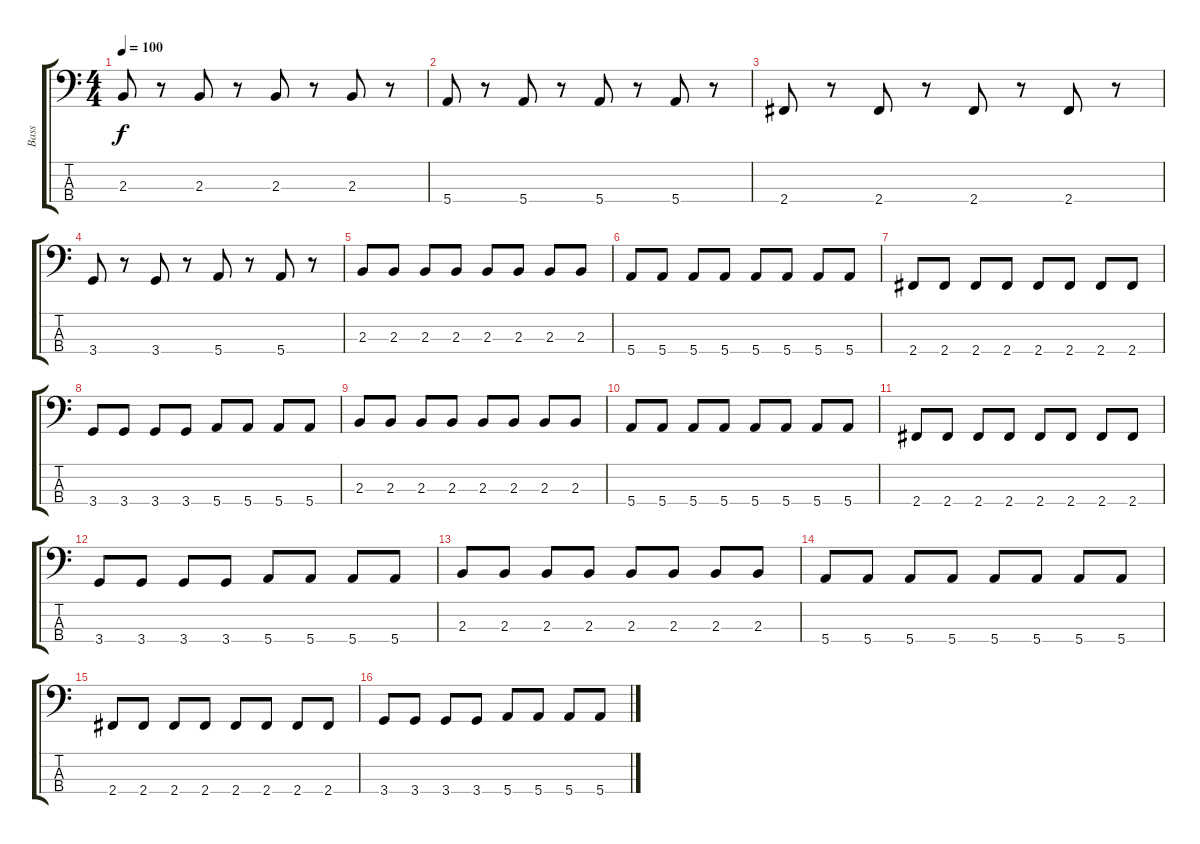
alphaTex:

\track ("Bass" "Bass") {instrument electricbasspick}
\staff {score tabs}
\tuning (G2 D2 A1 E1) {hide}
\ts (4 4)
\tempo 100
\clef f4
\ks c
2.3.8{dy f} r.8 2.3.8 r.8 2.3.8 r.8 2.3.8 r.8 |
5.4.8 r.8 5.4.8 r.8 5.4.8 r.8 5.4.8 r.8 |
2.4.8 r.8 2.4.8 r.8 2.4.8 r.8 2.4.8 r.8 |
3.4.8 r.8 3.4.8 r.8 5.4.8 r.8 5.4.8 r.8 |
2.3.8 2.3.8 2.3.8 2.3.8 2.3.8 2.3.8 2.3.8 2.3.8 |
5.4.8 5.4.8 5.4.8 5.4.8 5.4.8 5.4.8 5.4.8 5.4.8 |
2.4.8 2.4.8 2.4.8 2.4.8 2.4.8 2.4.8 2.4.8 2.4.8 |
3.4.8 3.4.8 3.4.8 3.4.8 5.4.8 5.4.8 5.4.8 5.4.8 |
2.3.8 2.3.8 2.3.8 2.3.8 2.3.8 2.3.8 2.3.8 2.3.8 |
5.4.8 5.4.8 5.4.8 5.4.8 5.4.8 5.4.8 5.4.8 5.4.8 |
2.4.8 2.4.8 2.4.8 2.4.8 2.4.8 2.4.8 2.4.8 2.4.8 |
3.4.8 3.4.8 3.4.8 3.4.8 5.4.8 5.4.8 5.4.8 5.4.8 |
2.3.8 2.3.8 2.3.8 2.3.8 2.3.8 2.3.8 2.3.8 2.3.8 |
5.4.8 5.4.8 5.4.8 5.4.8 5.4.8 5.4.8 5.4.8 5.4.8 |
2.4.8 2.4.8 2.4.8 2.4.8 2.4.8 2.4.8 2.4.8 2.4.8 |
3.4.8 3.4.8 3.4.8 3.4.8 5.4.8 5.4.8 5.4.8 5.4.8
